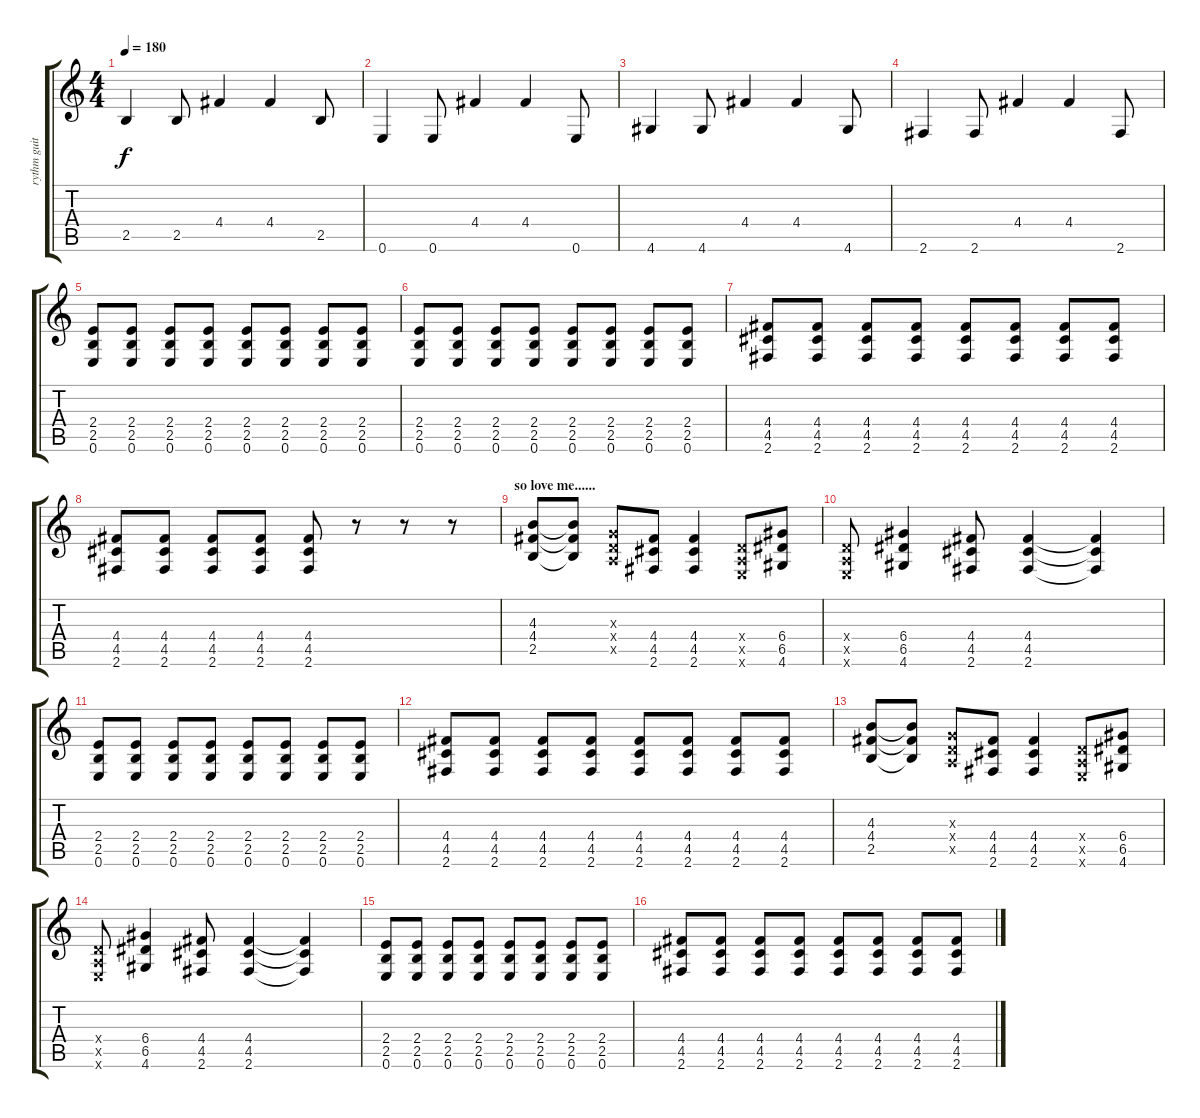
\track ("rythm guitar" "rythm guit") {instrument overdrivenguitar}
\staff {score tabs}
\tuning (E4 B3 G3 D3 A2 E2) {hide}
\ts (4 4)
\tempo 180
\clef g2
\ks c
2.5.4{dy f instrument electricguitarclean} 2.5.8 4.4.4 4.4.4 2.5.8 |
0.6.4 0.6.8 4.4.4 4.4.4 0.6.8 |
4.6.4 4.6.8 4.4.4 4.4.4 4.6.8 |
2.6.4 2.6.8 4.4.4 4.4.4 2.6.8 |
(2.4 2.5 0.6).8{instrument overdrivenguitar} (2.4 2.5 0.6).8 (2.4 2.5 0.6).8 (2.4 2.5 0.6).8 (2.4 2.5 0.6).8 (2.4 2.5 0.6).8 (2.4 2.5 0.6).8 (2.4 2.5 0.6).8 |
(2.4 2.5 0.6).8 (2.4 2.5 0.6).8 (2.4 2.5 0.6).8 (2.4 2.5 0.6).8 (2.4 2.5 0.6).8 (2.4 2.5 0.6).8 (2.4 2.5 0.6).8 (2.4 2.5 0.6).8 |
(4.4 4.5 2.6).8 (4.4 4.5 2.6).8 (4.4 4.5 2.6).8 (4.4 4.5 2.6).8 (4.4 4.5 2.6).8 (4.4 4.5 2.6).8 (4.4 4.5 2.6).8 (4.4 4.5 2.6).8 |
(4.4 4.5 2.6).8 (4.4 4.5 2.6).8 (4.4 4.5 2.6).8 (4.4 4.5 2.6).8 (4.4 4.5 2.6).8 r.8 r.8 r.8 |
\section ("" "so love me......")
(4.3 4.4 2.5).8 (4.3{t} 4.4{t} 2.5{t}).8 (0.3{x} 0.4{x} 0.5{x}).8 (4.4 4.5 2.6).8 (4.4 4.5 2.6).4 (0.4{x} 0.5{x} 0.6{x}).8 (6.4 6.5 4.6).8 |
(0.4{x} 0.5{x} 0.6{x}).8 (6.4 6.5 4.6).4 (4.4 4.5 2.6).8 (4.4 4.5 2.6).4 (4.4{t} 4.5{t} 2.6{t}).4 |
(2.4 2.5 0.6).8 (2.4 2.5 0.6).8 (2.4 2.5 0.6).8 (2.4 2.5 0.6).8 (2.4 2.5 0.6).8 (2.4 2.5 0.6).8 (2.4 2.5 0.6).8 (2.4 2.5 0.6).8 |
(4.4 4.5 2.6).8 (4.4 4.5 2.6).8 (4.4 4.5 2.6).8 (4.4 4.5 2.6).8 (4.4 4.5 2.6).8 (4.4 4.5 2.6).8 (4.4 4.5 2.6).8 (4.4 4.5 2.6).8 |
(4.3 4.4 2.5).8 (4.3{t} 4.4{t} 2.5{t}).8 (0.3{x} 0.4{x} 0.5{x}).8 (4.4 4.5 2.6).8 (4.4 4.5 2.6).4 (0.4{x} 0.5{x} 0.6{x}).8 (6.4 6.5 4.6).8 |
(0.4{x} 0.5{x} 0.6{x}).8 (6.4 6.5 4.6).4 (4.4 4.5 2.6).8 (4.4 4.5 2.6).4 (4.4{t} 4.5{t} 2.6{t}).4 |
(2.4 2.5 0.6).8 (2.4 2.5 0.6).8 (2.4 2.5 0.6).8 (2.4 2.5 0.6).8 (2.4 2.5 0.6).8 (2.4 2.5 0.6).8 (2.4 2.5 0.6).8 (2.4 2.5 0.6).8 |
(4.4 4.5 2.6).8 (4.4 4.5 2.6).8 (4.4 4.5 2.6).8 (4.4 4.5 2.6).8 (4.4 4.5 2.6).8 (4.4 4.5 2.6).8 (4.4 4.5 2.6).8 (4.4 4.5 2.6).8
